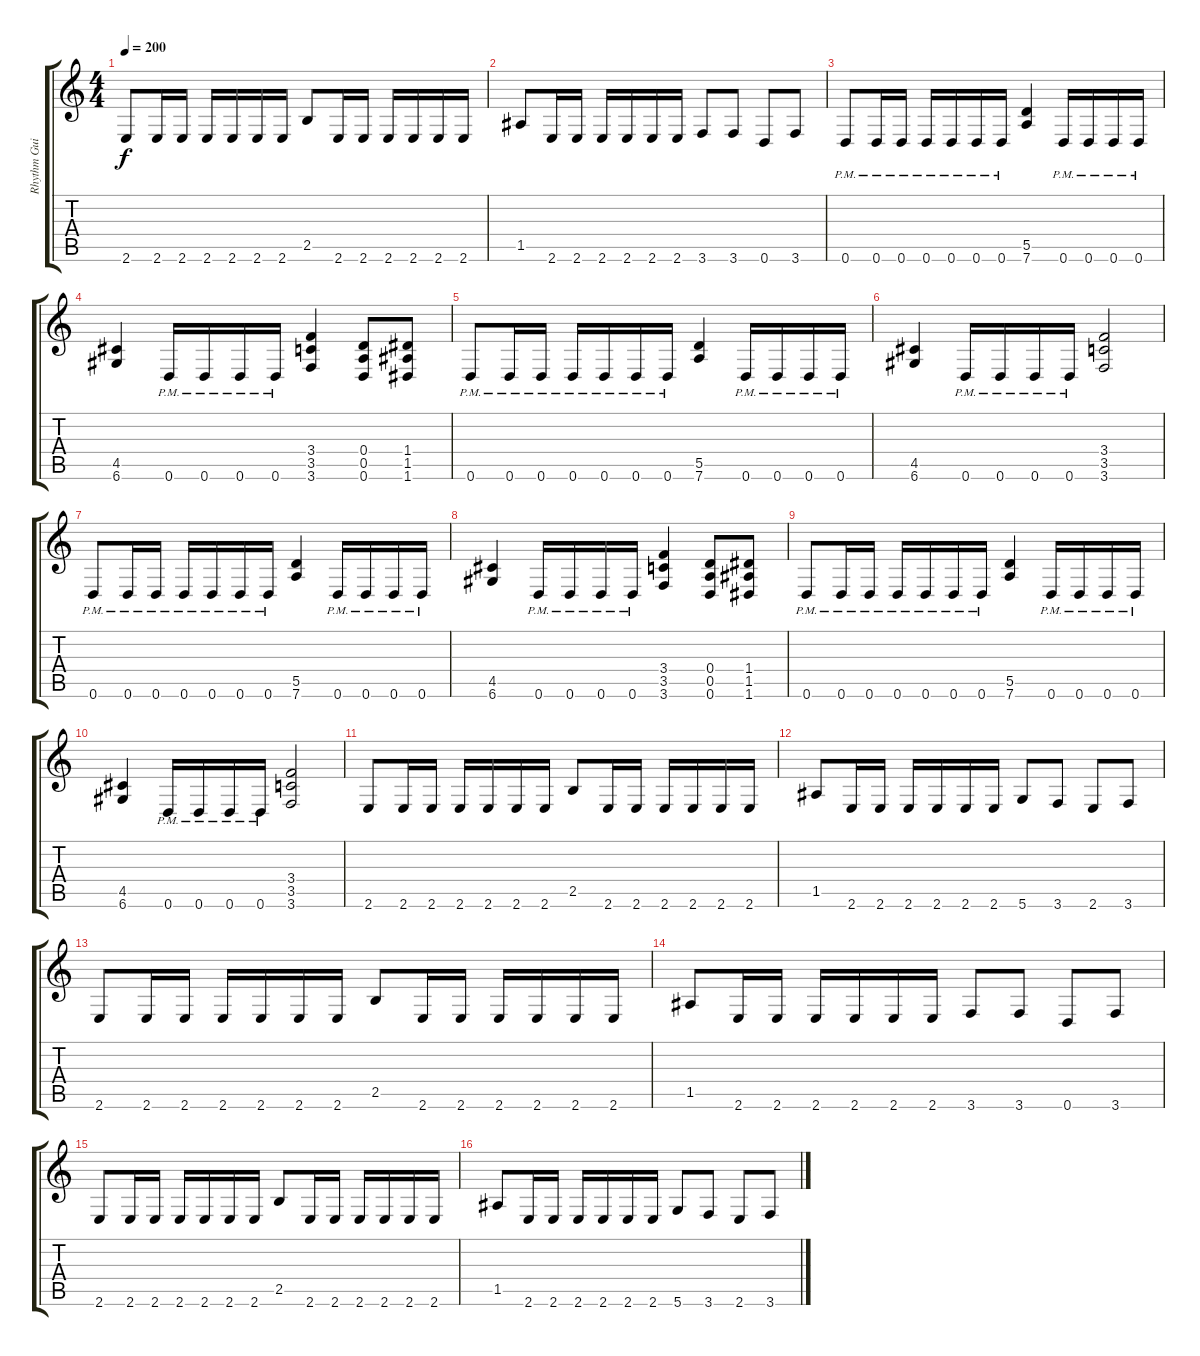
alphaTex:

\track ("Rhythm Guitar" "Rhythm Gui") {instrument distortionguitar}
\staff {score tabs}
\tuning (E4 B3 G3 D3 A2 D2) {hide}
\ts (4 4)
\tempo 200
\clef g2
\ks c
2.6.8{dy f} 2.6.16 2.6.16 2.6.16 2.6.16 2.6.16 2.6.16 2.5.8 2.6.16 2.6.16 2.6.16 2.6.16 2.6.16 2.6.16 |
1.5.8 2.6.16 2.6.16 2.6.16 2.6.16 2.6.16 2.6.16 3.6.8 3.6.8 0.6.8 3.6.8 |
0.6{pm}.8 0.6{pm}.16 0.6{pm}.16 0.6{pm}.16 0.6{pm}.16 0.6{pm}.16 0.6{pm}.16 (5.5 7.6).4 0.6{pm}.16 0.6{pm}.16 0.6{pm}.16 0.6{pm}.16 |
(4.5 6.6).4 0.6{pm}.16 0.6{pm}.16 0.6{pm}.16 0.6{pm}.16 (3.4 3.5 3.6).4 (0.4 0.5 0.6).8 (1.4 1.5 1.6).8 |
0.6{pm}.8 0.6{pm}.16 0.6{pm}.16 0.6{pm}.16 0.6{pm}.16 0.6{pm}.16 0.6{pm}.16 (5.5 7.6).4 0.6{pm}.16 0.6{pm}.16 0.6{pm}.16 0.6{pm}.16 |
(4.5 6.6).4 0.6{pm}.16 0.6{pm}.16 0.6{pm}.16 0.6{pm}.16 (3.4 3.5 3.6).2 |
0.6{pm}.8 0.6{pm}.16 0.6{pm}.16 0.6{pm}.16 0.6{pm}.16 0.6{pm}.16 0.6{pm}.16 (5.5 7.6).4 0.6{pm}.16 0.6{pm}.16 0.6{pm}.16 0.6{pm}.16 |
(4.5 6.6).4 0.6{pm}.16 0.6{pm}.16 0.6{pm}.16 0.6{pm}.16 (3.4 3.5 3.6).4 (0.4 0.5 0.6).8 (1.4 1.5 1.6).8 |
0.6{pm}.8 0.6{pm}.16 0.6{pm}.16 0.6{pm}.16 0.6{pm}.16 0.6{pm}.16 0.6{pm}.16 (5.5 7.6).4 0.6{pm}.16 0.6{pm}.16 0.6{pm}.16 0.6{pm}.16 |
(4.5 6.6).4 0.6{pm}.16 0.6{pm}.16 0.6{pm}.16 0.6{pm}.16 (3.4 3.5 3.6).2 |
2.6.8 2.6.16 2.6.16 2.6.16 2.6.16 2.6.16 2.6.16 2.5.8 2.6.16 2.6.16 2.6.16 2.6.16 2.6.16 2.6.16 |
1.5.8 2.6.16 2.6.16 2.6.16 2.6.16 2.6.16 2.6.16 5.6.8 3.6.8 2.6.8 3.6.8 |
2.6.8 2.6.16 2.6.16 2.6.16 2.6.16 2.6.16 2.6.16 2.5.8 2.6.16 2.6.16 2.6.16 2.6.16 2.6.16 2.6.16 |
1.5.8 2.6.16 2.6.16 2.6.16 2.6.16 2.6.16 2.6.16 3.6.8 3.6.8 0.6.8 3.6.8 |
2.6.8 2.6.16 2.6.16 2.6.16 2.6.16 2.6.16 2.6.16 2.5.8 2.6.16 2.6.16 2.6.16 2.6.16 2.6.16 2.6.16 |
1.5.8 2.6.16 2.6.16 2.6.16 2.6.16 2.6.16 2.6.16 5.6.8 3.6.8 2.6.8 3.6.8
